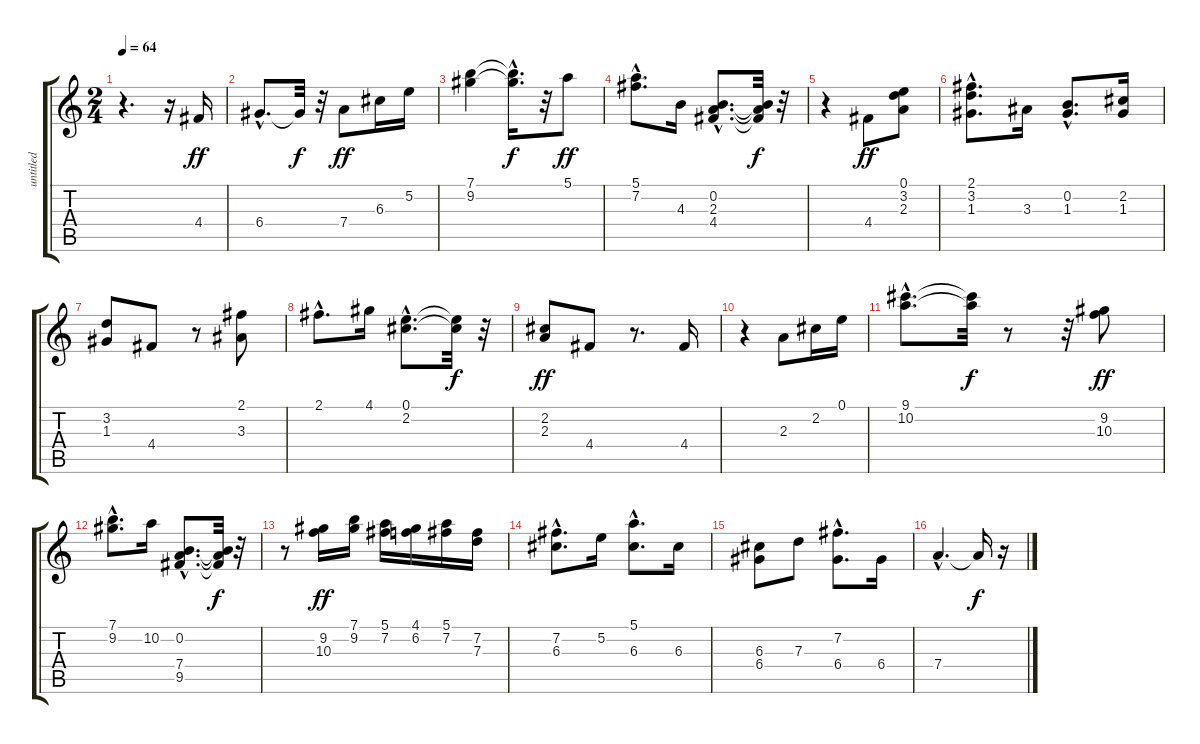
\track ("untitled" "untitled") {instrument acousticguitarnylon}
\staff {score tabs}
\tuning (E4 B3 G3 D3 A2 E2) {hide}
\ts (2 4)
\tempo 64
\clef g2
\ks c
r.4{d dy ff instrument acousticguitarnylon} r.16 4.4.16 |
6.4{hac}.8{d} 6.4{t}.32{dy f} r.32 7.4.8{dy ff} 6.3.16 5.2.16 |
(7.1 9.2).4 (7.1{hac t} 9.2{hac t}).16{d dy f} r.32 5.1.8{dy ff} |
(5.1{hac} 7.2{hac}).8{d} 4.3.16 (0.2{hac} 2.3{hac} 4.4{hac}).8{d} (0.2{t} 2.3{t} 4.4{t}).32{dy f} r.32 |
r.4 4.4.8{dy ff} (0.1 3.2 2.3).8 |
(2.1{hac} 3.2{hac} 1.3{hac}).8{d} 3.3.16 (0.2{hac} 1.3{hac}).8{d} (2.2 1.3).16 |
(3.2 1.3).8 4.4.8 r.8 (2.1 3.3).8 |
2.1{hac}.8{d} 4.1.16 (0.1{hac} 2.2{hac}).8{d} (0.1{t} 2.2{t}).32{dy f} r.32 |
(2.2 2.3).8{dy ff} 4.4.8 r.8{d} 4.4.16 |
r.4 2.3.8 2.2.16 0.1.16 |
(9.1{hac} 10.2{hac}).8{d} (9.1{t} 10.2{t}).32{dy f} r.8 r.32 (9.2 10.3).8{dy ff} |
(7.1{hac} 9.2{hac}).8{d} 10.2.16 (0.2{hac} 7.4{hac} 9.5{hac}).8{d} (0.2{t} 7.4{t} 9.5{t}).32{dy f} r.32 |
r.8 (9.2 10.3).16{dy ff} (7.1 9.2).16 (5.1 7.2).16 (4.1 6.2).16 (5.1 7.2).16 (7.2 7.3).16 |
(7.2{hac} 6.3{hac}).8{d} 5.2.16 (5.1{hac} 6.3{hac}).8{d} 6.3.16 |
(6.3 6.4).8 7.3.8 (7.2{hac} 6.4{hac}).8{d} 6.4.16 |
7.4{hac}.4{d} 7.4{t}.16{dy f} r.16
